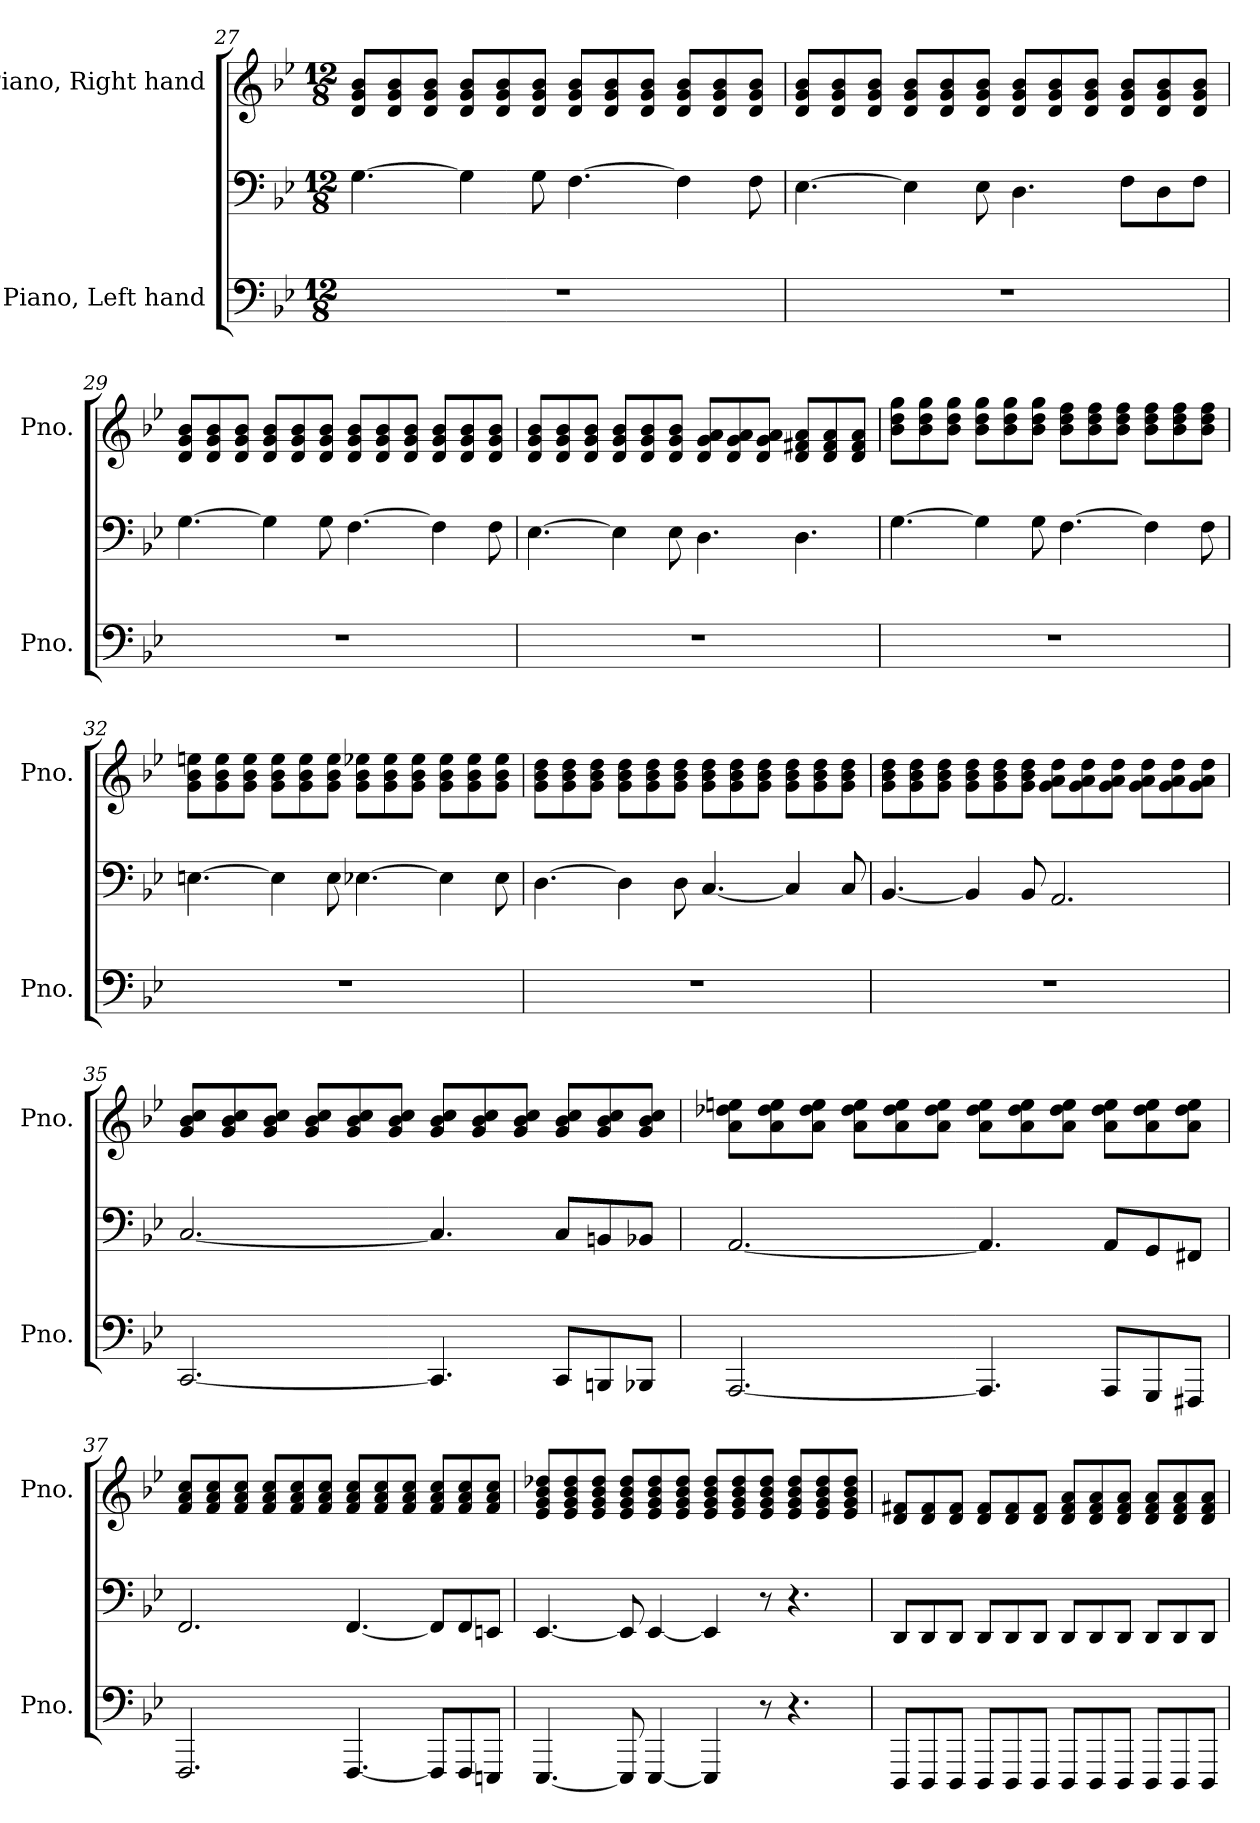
**kern	**kern	**kern
*part2	*part2	*part1
*staff3	*staff2	*staff1
*I"Piano, Left hand	*	*I"Piano, Right hand
*I'Pno.	*	*I'Pno.
!!LO:PB:g=z
*clefF4	*clefF4	*clefG2
*k[b-e-]	*k[b-e-]	*k[b-e-]
*M12/8	*M12/8	*M12/8
=27	=27	=27
1.r	[4.G\	8d/ 8g/ 8b-/L
.	.	8d/ 8g/ 8b-/
.	.	8d/ 8g/ 8b-/J
.	4G\]	8d/ 8g/ 8b-/L
.	.	8d/ 8g/ 8b-/
.	8G\	8d/ 8g/ 8b-/J
.	[4.F\	8d/ 8g/ 8b-/L
.	.	8d/ 8g/ 8b-/
.	.	8d/ 8g/ 8b-/J
.	4F\]	8d/ 8g/ 8b-/L
.	.	8d/ 8g/ 8b-/
.	8F\	8d/ 8g/ 8b-/J
=28	=28	=28
1.r	[4.E-\	8d/ 8g/ 8b-/L
.	.	8d/ 8g/ 8b-/
.	.	8d/ 8g/ 8b-/J
.	4E-\]	8d/ 8g/ 8b-/L
.	.	8d/ 8g/ 8b-/
.	8E-\	8d/ 8g/ 8b-/J
.	4.D\	8d/ 8g/ 8b-/L
.	.	8d/ 8g/ 8b-/
.	.	8d/ 8g/ 8b-/J
.	8F\L	8d/ 8g/ 8b-/L
.	8D\	8d/ 8g/ 8b-/
.	8F\J	8d/ 8g/ 8b-/J
=29	=29	=29
1.r	[4.G\	8d/ 8g/ 8b-/L
.	.	8d/ 8g/ 8b-/
.	.	8d/ 8g/ 8b-/J
.	4G\]	8d/ 8g/ 8b-/L
.	.	8d/ 8g/ 8b-/
.	8G\	8d/ 8g/ 8b-/J
.	[4.F\	8d/ 8g/ 8b-/L
.	.	8d/ 8g/ 8b-/
.	.	8d/ 8g/ 8b-/J
.	4F\]	8d/ 8g/ 8b-/L
.	.	8d/ 8g/ 8b-/
.	8F\	8d/ 8g/ 8b-/J
!!LO:LB:g=z
=30	=30	=30
1.r	[4.E-\	8d/ 8g/ 8b-/L
.	.	8d/ 8g/ 8b-/
.	.	8d/ 8g/ 8b-/J
.	4E-\]	8d/ 8g/ 8b-/L
.	.	8d/ 8g/ 8b-/
.	8E-\	8d/ 8g/ 8b-/J
.	4.D\	8d/ 8g/ 8a/L
.	.	8d/ 8g/ 8a/
.	.	8d/ 8g/ 8a/J
.	4.D\	8d/ 8f#X/ 8a/L
.	.	8d/ 8f#/ 8a/
.	.	8d/ 8f#/ 8a/J
=31	=31	=31
1.r	[4.G\	8b-\ 8dd\ 8gg\L
.	.	8b-\ 8dd\ 8gg\
.	.	8b-\ 8dd\ 8gg\J
.	4G\]	8b-\ 8dd\ 8gg\L
.	.	8b-\ 8dd\ 8gg\
.	8G\	8b-\ 8dd\ 8gg\J
.	[4.F\	8b-\ 8dd\ 8ff\L
.	.	8b-\ 8dd\ 8ff\
.	.	8b-\ 8dd\ 8ff\J
.	4F\]	8b-\ 8dd\ 8ff\L
.	.	8b-\ 8dd\ 8ff\
.	8F\	8b-\ 8dd\ 8ff\J
=32	=32	=32
1.r	[4.En\	8g\ 8b-\ 8een\L
.	.	8g\ 8b-\ 8ee\
.	.	8g\ 8b-\ 8ee\J
.	4E\]	8g\ 8b-\ 8ee\L
.	.	8g\ 8b-\ 8ee\
.	8E\	8g\ 8b-\ 8ee\J
.	[4.E-X\	8g\ 8b-\ 8ee-X\L
.	.	8g\ 8b-\ 8ee-\
.	.	8g\ 8b-\ 8ee-\J
.	4E-\]	8g\ 8b-\ 8ee-\L
.	.	8g\ 8b-\ 8ee-\
.	8E-\	8g\ 8b-\ 8ee-\J
!!LO:LB:g=z
=33	=33	=33
1.r	[4.D\	8g\ 8b-\ 8dd\L
.	.	8g\ 8b-\ 8dd\
.	.	8g\ 8b-\ 8dd\J
.	4D\]	8g\ 8b-\ 8dd\L
.	.	8g\ 8b-\ 8dd\
.	8D\	8g\ 8b-\ 8dd\J
.	[4.C/	8g\ 8b-\ 8dd\L
.	.	8g\ 8b-\ 8dd\
.	.	8g\ 8b-\ 8dd\J
.	4C/]	8g\ 8b-\ 8dd\L
.	.	8g\ 8b-\ 8dd\
.	8C/	8g\ 8b-\ 8dd\J
=34	=34	=34
1.r	[4.BB-/	8g\ 8b-\ 8dd\L
.	.	8g\ 8b-\ 8dd\
.	.	8g\ 8b-\ 8dd\J
.	4BB-/]	8g\ 8b-\ 8dd\L
.	.	8g\ 8b-\ 8dd\
.	8BB-/	8g\ 8b-\ 8dd\J
.	2.AA/	8g\ 8a\ 8dd\L
.	.	8g\ 8a\ 8dd\
.	.	8g\ 8a\ 8dd\J
.	.	8g\ 8a\ 8dd\L
.	.	8g\ 8a\ 8dd\
.	.	8g\ 8a\ 8dd\J
!!LO:LB:g=z
=35	=35	=35
[2.CC/	[2.C/	8g/ 8b-/ 8cc/L
.	.	8g/ 8b-/ 8cc/
.	.	8g/ 8b-/ 8cc/J
.	.	8g/ 8b-/ 8cc/L
.	.	8g/ 8b-/ 8cc/
.	.	8g/ 8b-/ 8cc/J
4.CC/]	4.C/]	8g/ 8b-/ 8cc/L
.	.	8g/ 8b-/ 8cc/
.	.	8g/ 8b-/ 8cc/J
8CC/L	8C/L	8g/ 8b-/ 8cc/L
8BBBn/	8BBn/	8g/ 8b-/ 8cc/
8BBB-X/J	8BB-X/J	8g/ 8b-/ 8cc/J
=36	=36	=36
[2.AAA/	[2.AA/	8a\ 8dd-X\ 8een\L
.	.	8a\ 8dd-\ 8ee\
.	.	8a\ 8dd-\ 8ee\J
.	.	8a\ 8dd-\ 8ee\L
.	.	8a\ 8dd-\ 8ee\
.	.	8a\ 8dd-\ 8ee\J
4.AAA/]	4.AA/]	8a\ 8dd-\ 8ee\L
.	.	8a\ 8dd-\ 8ee\
.	.	8a\ 8dd-\ 8ee\J
8AAA/L	8AA/L	8a\ 8dd-\ 8ee\L
8GGG/	8GG/	8a\ 8dd-\ 8ee\
8FFF#X/J	8FF#X/J	8a\ 8dd-\ 8ee\J
!!LO:PB:g=z
=37	=37	=37
2.FFF/	2.FF/	8f/ 8a/ 8cc/L
.	.	8f/ 8a/ 8cc/
.	.	8f/ 8a/ 8cc/J
.	.	8f/ 8a/ 8cc/L
.	.	8f/ 8a/ 8cc/
.	.	8f/ 8a/ 8cc/J
[4.FFF/	[4.FF/	8f/ 8a/ 8cc/L
.	.	8f/ 8a/ 8cc/
.	.	8f/ 8a/ 8cc/J
8FFF/L]	8FF/L]	8f/ 8a/ 8cc/L
8FFF/	8FF/	8f/ 8a/ 8cc/
8EEEn/J	8EEn/J	8f/ 8a/ 8cc/J
=38	=38	=38
[4.EEE-/	[4.EE-/	8e-/ 8g/ 8b-/ 8dd-X/L
.	.	8e-/ 8g/ 8b-/ 8dd-/
.	.	8e-/ 8g/ 8b-/ 8dd-/J
8EEE-/]	8EE-/]	8e-/ 8g/ 8b-/ 8dd-/L
[4EEE-/	[4EE-/	8e-/ 8g/ 8b-/ 8dd-/
.	.	8e-/ 8g/ 8b-/ 8dd-/J
4EEE-/]	4EE-/]	8e-/ 8g/ 8b-/ 8dd-/L
.	.	8e-/ 8g/ 8b-/ 8dd-/
8r	8r	8e-/ 8g/ 8b-/ 8dd-/J
4.r	4.r	8e-/ 8g/ 8b-/ 8dd-/L
.	.	8e-/ 8g/ 8b-/ 8dd-/
.	.	8e-/ 8g/ 8b-/ 8dd-/J
=39	=39	=39
8DDD/L	8DD/L	8d/ 8f#X/L
8DDD/	8DD/	8d/ 8f#/
8DDD/J	8DD/J	8d/ 8f#/J
8DDD/L	8DD/L	8d/ 8f#/L
8DDD/	8DD/	8d/ 8f#/
8DDD/J	8DD/J	8d/ 8f#/J
8DDD/L	8DD/L	8d/ 8f#/ 8a/L
8DDD/	8DD/	8d/ 8f#/ 8a/
8DDD/J	8DD/J	8d/ 8f#/ 8a/J
8DDD/L	8DD/L	8d/ 8f#/ 8a/L
8DDD/	8DD/	8d/ 8f#/ 8a/
8DDD/J	8DD/J	8d/ 8f#/ 8a/J
=	=	=
*-	*-	*-
